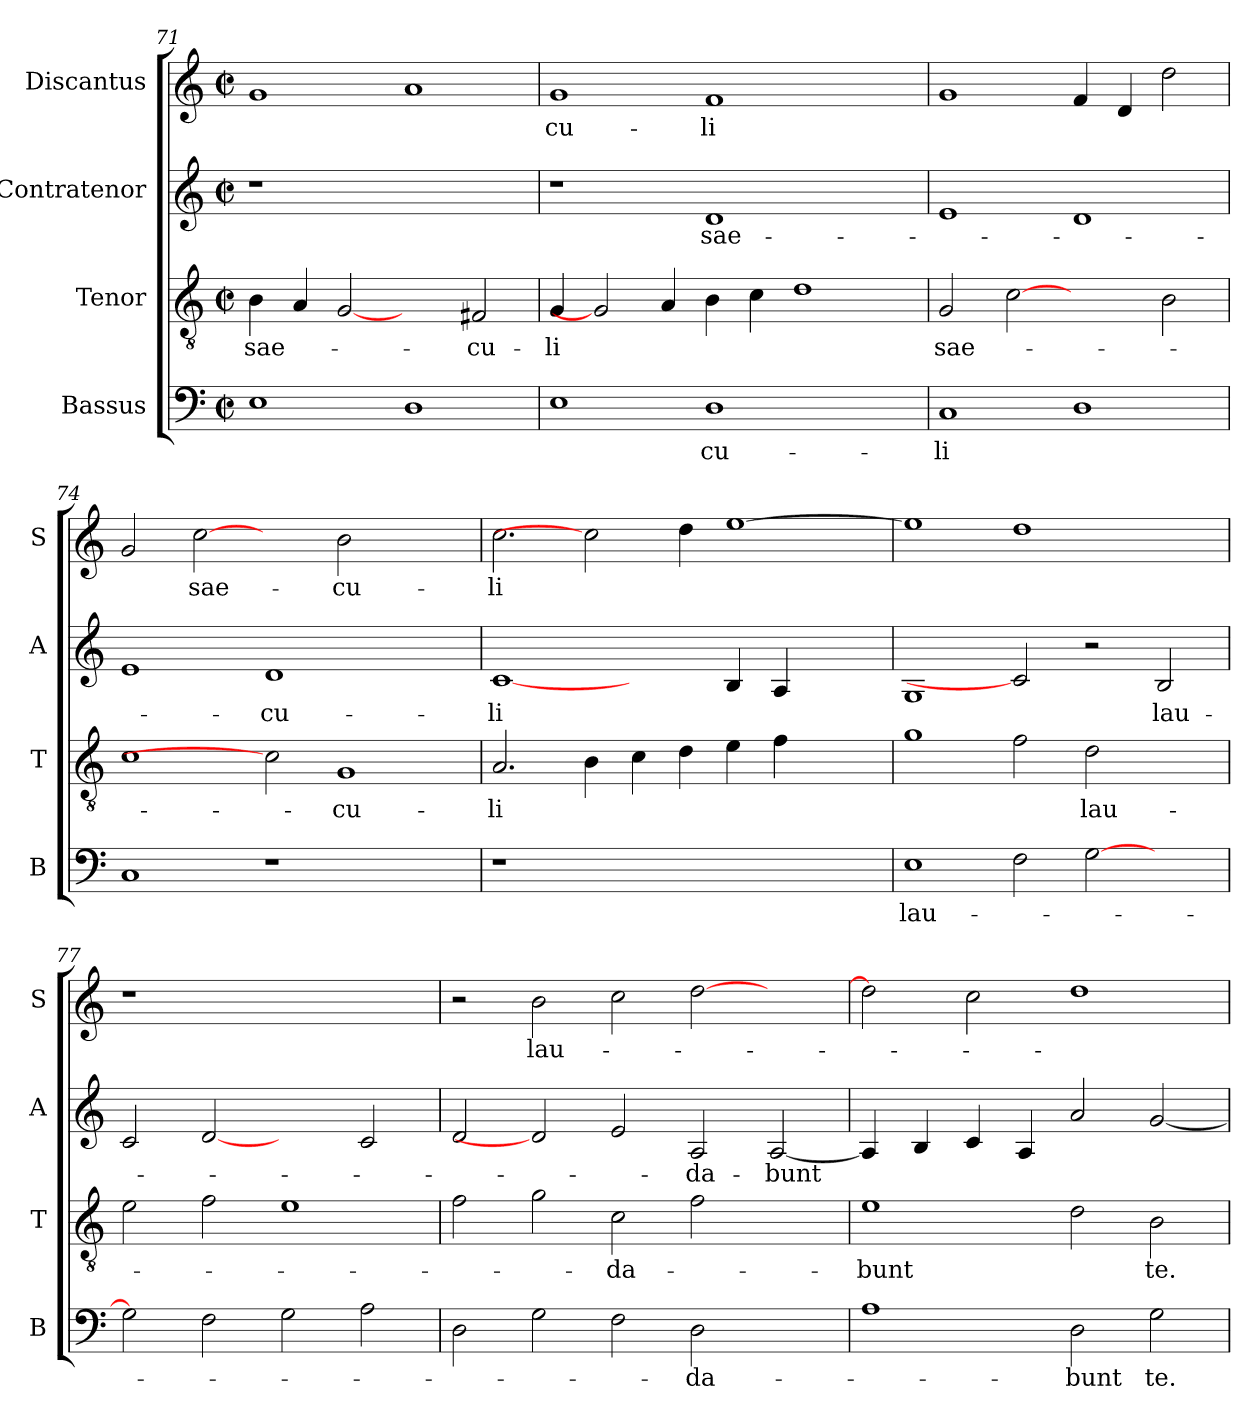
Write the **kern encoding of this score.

**kern	**text	**kern	**text	**kern	**text	**kern	**text
*part4	*part4	*part3	*part3	*part2	*part2	*part1	*part1
*staff4	*staff4	*staff3	*staff3	*staff2	*staff2	*staff1	*staff1
*I"Bassus	*	*I"Tenor	*	*I"Contratenor	*	*I"Discantus	*
*I'B	*	*I'T	*	*I'A	*	*I'S	*
*clefF4	*	*clefGv2	*	*clefG2	*	*clefG2	*
*k[]	*	*k[]	*	*k[]	*	*k[]	*
*C:	*	*C:	*	*C:	*	*C:	*
*M2/2	*	*M2/2	*	*M2/2	*	*M2/2	*
*met(c|)	*	*met(c|)	*	*met(c|)	*	*met(c|)	*
=71	=71	=71	=71	=71	=71	=71	=71
!	!	!	!LO:LY:b	!	!	!	!
1E	.	4B\	sae-	1r	.	1g	.
.	.	4A/	.	.	.	.	.
.	.	[2G	.	.	.	.	.
1D	.	2ryy	.	1ryy	.	1a	.
!	!	!	!LO:LY:b	!	!	!	!
.	.	2F#X/	-cu-	.	.	.	.
=72	=72	=72	=72	=72	=72	=72	=72
!	!	!	!LO:LY:b	!	!	!	!LO:LY:b
1E	.	4G/	-li	1r	.	1g	-cu-
.	.	2G]	.	.	.	.	.
.	.	4A/	.	.	.	.	.
!	!LO:LY:b	!	!	!	!LO:LY:b	!	!LO:LY:b
1D	-cu-	4B\	.	1d	sae-	1f	-li
.	.	4c\	.	.	.	.	.
.	.	1d	.	.	.	.	.
2ryy	.	.	.	2ryy	.	2ryy	.
=73	=73	=73	=73	=73	=73	=73	=73
!	!LO:LY:b	!	!LO:LY:b	!	!	!	!
1C	-li	2G/	sae-	1e	.	1g	.
.	.	[2c	.	.	.	.	.
1D	.	2ryy	.	1d	.	4f/	.
.	.	.	.	.	.	4d/	.
.	.	2B\	.	.	.	2dd\	.
=74	=74	=74	=74	=74	=74	=74	=74
1C	.	1c	.	1e	.	2g/	.
!	!	!	!	!	!	!	!LO:LY:b
.	.	.	.	.	.	[2cc	sae-
!	!	!	!	!	!LO:LY:b	!	!
1r	.	2c]	.	1d	-cu-	2ryy	.
!	!	!	!LO:LY:b	!	!	!	!LO:LY:b
.	.	1G	-cu-	.	.	2b\	-cu-
2ryy	.	.	.	2ryy	.	2ryy	.
!!LO:PB:g=z
=75	=75	=75	=75	=75	=75	=75	=75
!	!	!	!LO:LY:b	!	!LO:LY:b	!	!LO:LY:b
1r	.	2.A/	-li	[1c	-li	2.cc\	-li
.	.	4B\	.	.	.	2cc]	.
1.ryy	.	4c\	.	2ryy	.	.	.
.	.	4d\	.	.	.	4dd\	.
.	.	4e\	.	4B/	.	[1ee	.
.	.	4f\	.	4A/	.	.	.
.	.	2ryy	.	2ryy	.	.	.
=76	=76	=76	=76	=76	=76	=76	=76
!	!LO:LY:b	!	!	!	!	!	!
1E	lau-	1g	.	1G	.	1ee]	.
2F\	.	2f\	.	2c]	.	1dd	.
!	!	!	!LO:LY:b	!	!	!	!
[2G\	.	2d\	lau-	2r	.	.	.
!	!	!	!	!	!LO:LY:b	!	!
2ryy	.	2ryy	.	2B/	lau-	2ryy	.
=77	=77	=77	=77	=77	=77	=77	=77
2G\]	.	2e\	.	2c/	.	1r	.
2F\	.	2f\	.	[2d	.	.	.
2G\	.	1e	.	2ryy	.	1ryy	.
2A\	.	.	.	2c/	.	.	.
=78	=78	=78	=78	=78	=78	=78	=78
2D\	.	2f\	.	2d/	.	2r	.
!	!	!	!	!	!	!	!LO:LY:b
2G\	.	2g\	.	2d]	.	2b\	lau-
!	!	!	!LO:LY:b	!	!	!	!
2F\	.	2c\	-da-	2e/	.	2cc\	.
!	!LO:LY:b	!	!	!	!LO:LY:b	!	!
2D\	-da-	2f\	.	2A/	-da-	[2dd\	.
!	!	!	!	!	!LO:LY:b	!	!
2ryy	.	2ryy	.	[2A/	-bunt	2ryy	.
=79	=79	=79	=79	=79	=79	=79	=79
!	!	!	!LO:LY:b	!	!	!	!
1A	.	1e	-bunt	4A/]	.	2dd\]	.
.	.	.	.	4B/	.	.	.
.	.	.	.	4c/	.	2cc\	.
.	.	.	.	4A/	.	.	.
!	!LO:LY:b	!	!	!	!	!	!
2D\	-bunt	2d\	.	2a/	.	1dd	.
!	!LO:LY:b	!	!LO:LY:b	!	!	!	!
2G\	te.	2B\	te.	[2g/	.	.	.
=	=	=	=	=	=	=	=
*-	*-	*-	*-	*-	*-	*-	*-
